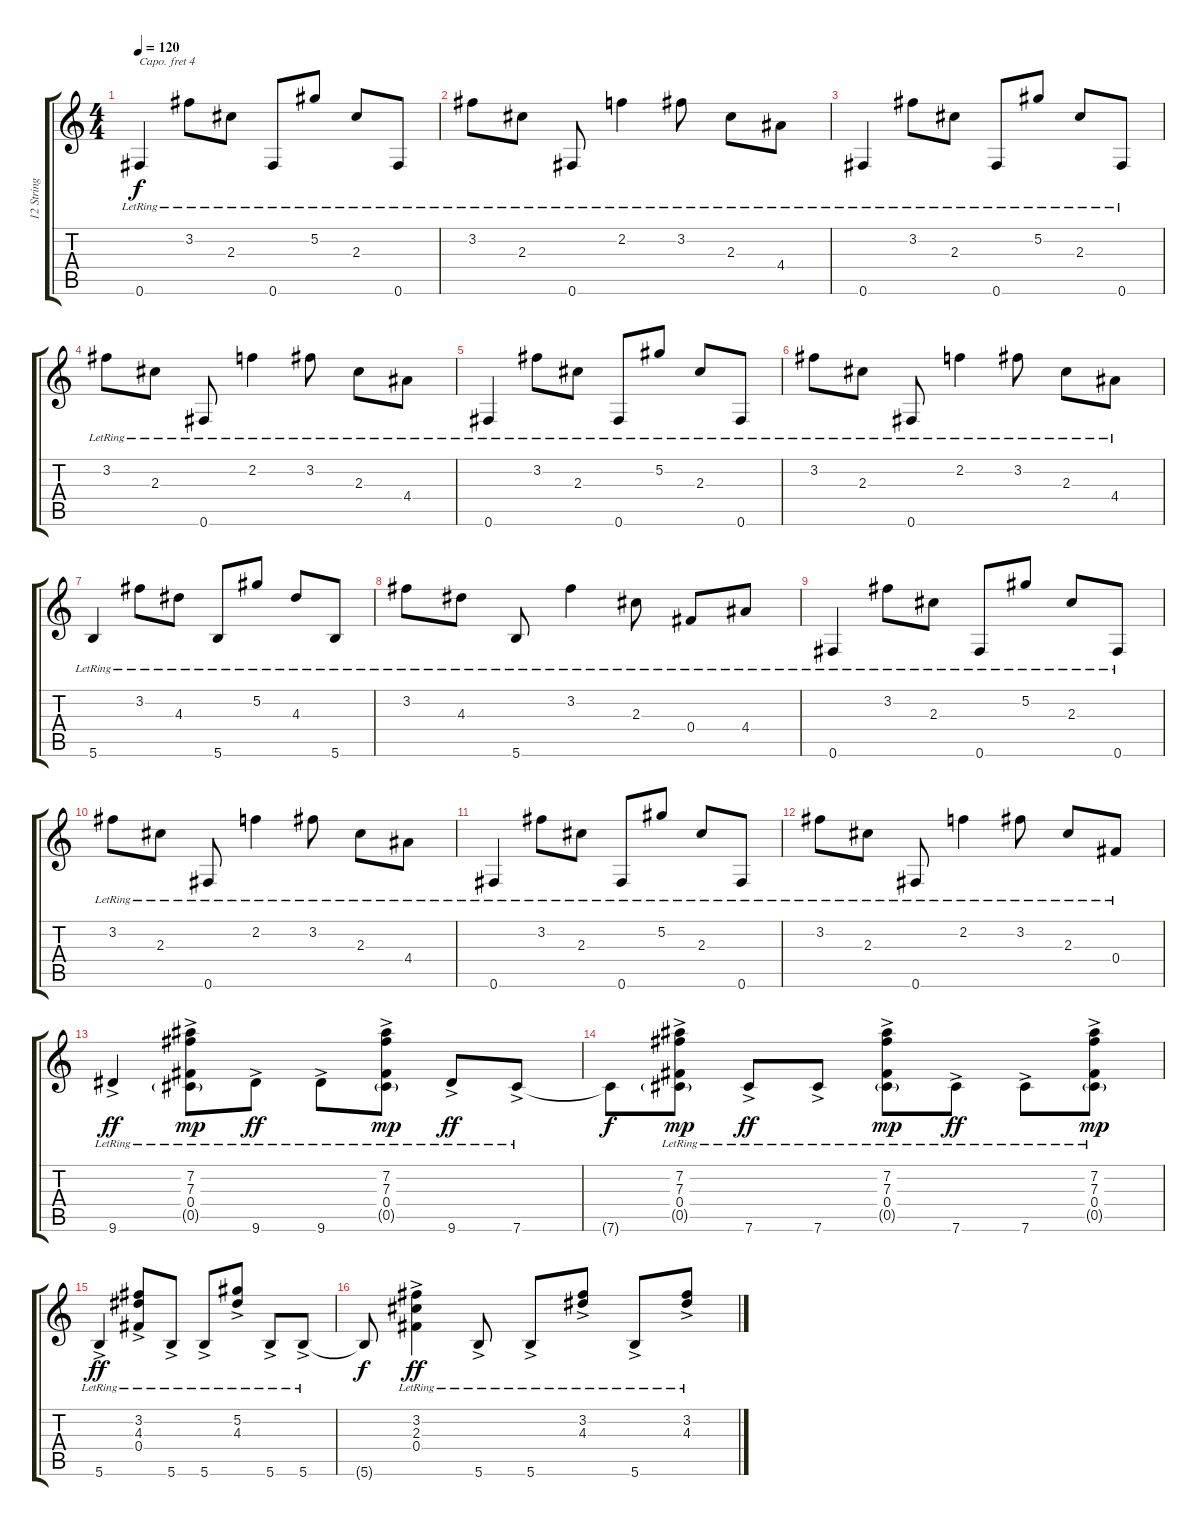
\track ("12 String (lower" "12 String ") {instrument acousticguitarsteel}
\staff {score tabs}
\capo 4
\tuning (E4 B3 G3 D3 A2 D2) {hide}
\ts (4 4)
\tempo 120
\clef g2
\ks c
0.6{lr}.4{dy f} 3.2{lr}.8 2.3{lr}.8 0.6{lr}.8 5.2{lr}.8 2.3{lr}.8 0.6{lr}.8 |
3.2{lr}.8 2.3{lr}.8 0.6{lr}.8 2.2{lr}.4 3.2{lr}.8 2.3{lr}.8 4.4{lr}.8 |
0.6{lr}.4 3.2{lr}.8 2.3{lr}.8 0.6{lr}.8 5.2{lr}.8 2.3{lr}.8 0.6{lr}.8 |
3.2{lr}.8 2.3{lr}.8 0.6{lr}.8 2.2{lr}.4 3.2{lr}.8 2.3{lr}.8 4.4{lr}.8 |
0.6{lr}.4 3.2{lr}.8 2.3{lr}.8 0.6{lr}.8 5.2{lr}.8 2.3{lr}.8 0.6{lr}.8 |
3.2{lr}.8 2.3{lr}.8 0.6{lr}.8 2.2{lr}.4 3.2{lr}.8 2.3{lr}.8 4.4{lr}.8 |
5.6{lr}.4 3.2{lr}.8 4.3{lr}.8 5.6{lr}.8 5.2{lr}.8 4.3{lr}.8 5.6{lr}.8 |
3.2{lr}.8 4.3{lr}.8 5.6{lr}.8 3.2{lr}.4 2.3{lr}.8 0.4{lr}.8 4.4{lr}.8 |
0.6{lr}.4 3.2{lr}.8 2.3{lr}.8 0.6{lr}.8 5.2{lr}.8 2.3{lr}.8 0.6{lr}.8 |
3.2{lr}.8 2.3{lr}.8 0.6{lr}.8 2.2{lr}.4 3.2{lr}.8 2.3{lr}.8 4.4{lr}.8 |
0.6{lr}.4 3.2{lr}.8 2.3{lr}.8 0.6{lr}.8 5.2{lr}.8 2.3{lr}.8 0.6{lr}.8 |
3.2{lr}.8 2.3{lr}.8 0.6{lr}.8 2.2{lr}.4 3.2{lr}.8 2.3{lr}.8 0.4{lr}.8 |
9.6{ac lr}.4{dy ff} (7.2{ac lr} 7.3{ac lr} 0.4{ac lr} 0.5{g lr}).8{dy mp} 9.6{ac lr}.8{dy ff} 9.6{ac lr}.8 (7.2{ac lr} 7.3{ac lr} 0.4{ac lr} 0.5{g lr}).8{dy mp} 9.6{ac lr}.8{dy ff} 7.6{ac lr}.8 |
7.6{t}.8{dy f} (7.2{ac lr} 7.3{ac lr} 0.4{ac lr} 0.5{g lr}).8{dy mp} 7.6{ac lr}.8{dy ff} 7.6{ac lr}.8 (7.2{ac lr} 7.3{ac lr} 0.4{ac lr} 0.5{g lr}).8{dy mp} 7.6{ac lr}.8{dy ff} 7.6{ac lr}.8 (7.2{ac lr} 7.3{ac lr} 0.4{ac lr} 0.5{g lr}).8{dy mp} |
5.6{ac lr}.4{dy ff} (3.2{ac lr} 4.3{ac lr} 0.4{lr}).8 5.6{ac lr}.8 5.6{ac lr}.8 (5.2{ac lr} 4.3{ac lr}).8 5.6{ac lr}.8 5.6{ac lr}.8 |
5.6{t}.8{dy f} (3.2{ac lr} 2.3{ac lr} 0.4{ac lr}).4{dy ff} 5.6{ac lr}.8 5.6{ac lr}.8 (3.2{ac lr} 4.3{ac lr}).8 5.6{ac lr}.8 (3.2{ac lr} 4.3{ac lr}).8
